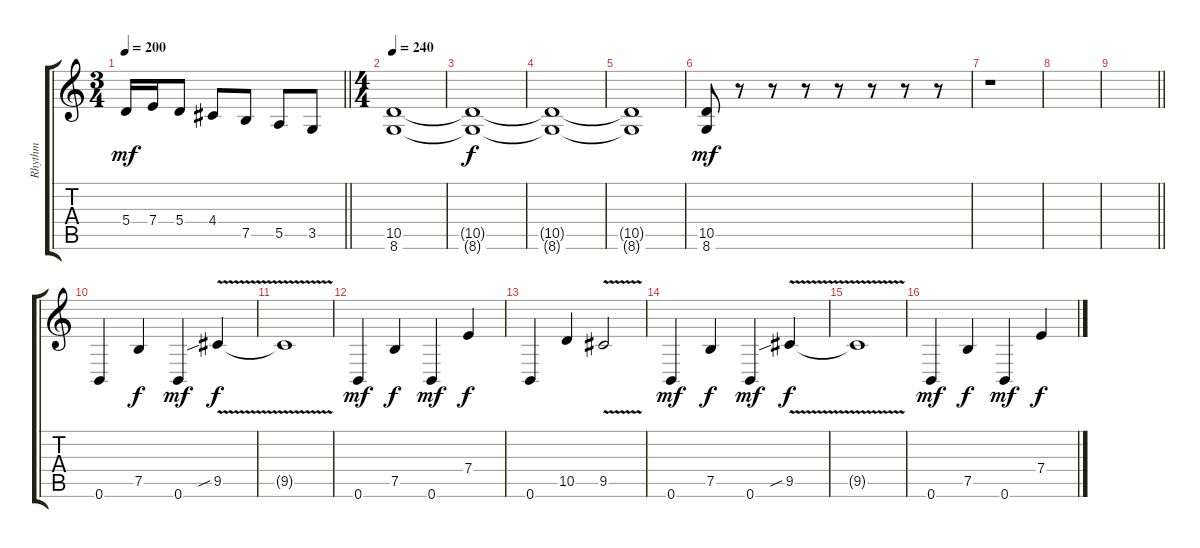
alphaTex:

\track ("Rhythm" "Rhythm") {instrument distortionguitar}
\staff {score tabs}
\tuning (B3 Gb3 D3 A2 E2 B1) {hide}
\ts (3 4)
\tempo 200
\clef g2
\barLineRight lightlight
\ks c
5.4.16{dy mf} 7.4.16 5.4.8 4.4.8 7.5.8 5.5.8 3.5.8 |
\ts (4 4)
\tempo 240
(10.5 8.6).1 |
(10.5{t} 8.6{t}).1{dy f} |
(10.5{t} 8.6{t}).1 |
(10.5{t} 8.6{t}).1 |
(10.5 8.6).8{dy mf} r.8 r.8 r.8 r.8 r.8 r.8 r.8 |
r.1 |
|
\barLineRight lightlight
|
0.6.4 7.5.4{dy f} 0.6.4{dy mf} 9.5{v sib}.4{dy f} |
9.5{t}.1 |
0.6.4{dy mf} 7.5.4{dy f} 0.6.4{dy mf} 7.4.4{dy f} |
0.6.4 10.5.4 9.5{v}.2 |
0.6.4{dy mf} 7.5.4{dy f} 0.6.4{dy mf} 9.5{v sib}.4{dy f} |
9.5{t}.1 |
0.6.4{dy mf} 7.5.4{dy f} 0.6.4{dy mf} 7.4.4{dy f}
